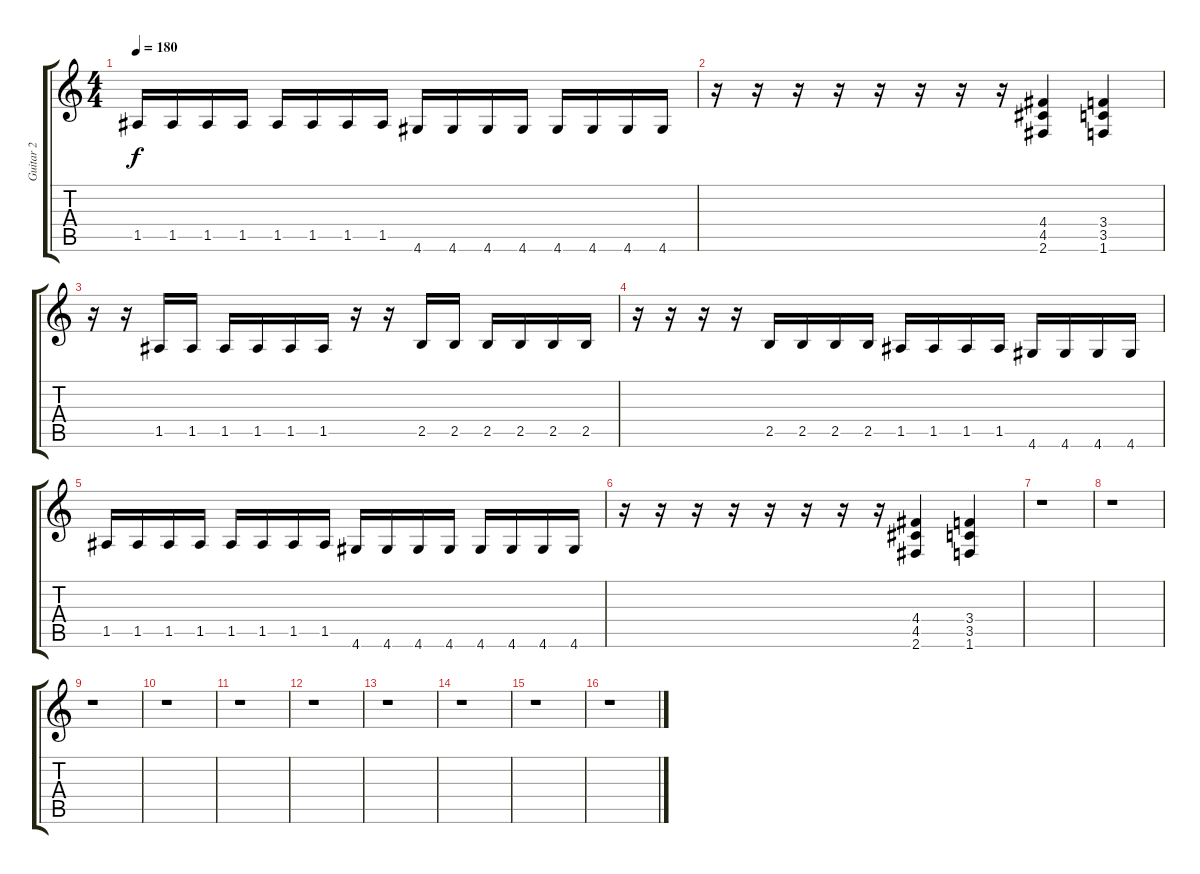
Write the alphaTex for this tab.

\track ("Guitar 2" "Guitar 2") {instrument distortionguitar}
\staff {score tabs}
\tuning (E4 B3 G3 D3 A2 E2) {hide}
\ts (4 4)
\tempo 180
\clef g2
\ks c
1.5.16{dy f} 1.5.16 1.5.16 1.5.16 1.5.16 1.5.16 1.5.16 1.5.16 4.6.16 4.6.16 4.6.16 4.6.16 4.6.16 4.6.16 4.6.16 4.6.16 |
r.16 r.16 r.16 r.16 r.16 r.16 r.16 r.16 (4.4 4.5 2.6).4 (3.4 3.5 1.6).4 |
r.16 r.16 1.5.16 1.5.16 1.5.16 1.5.16 1.5.16 1.5.16 r.16 r.16 2.5.16 2.5.16 2.5.16 2.5.16 2.5.16 2.5.16 |
r.16 r.16 r.16 r.16 2.5.16 2.5.16 2.5.16 2.5.16 1.5.16 1.5.16 1.5.16 1.5.16 4.6.16 4.6.16 4.6.16 4.6.16 |
1.5.16 1.5.16 1.5.16 1.5.16 1.5.16 1.5.16 1.5.16 1.5.16 4.6.16 4.6.16 4.6.16 4.6.16 4.6.16 4.6.16 4.6.16 4.6.16 |
r.16 r.16 r.16 r.16 r.16 r.16 r.16 r.16 (4.4 4.5 2.6).4 (3.4 3.5 1.6).4 |
r.1 |
r.1 |
r.1 |
r.1 |
r.1 |
r.1 |
r.1 |
r.1 |
r.1 |
r.1
